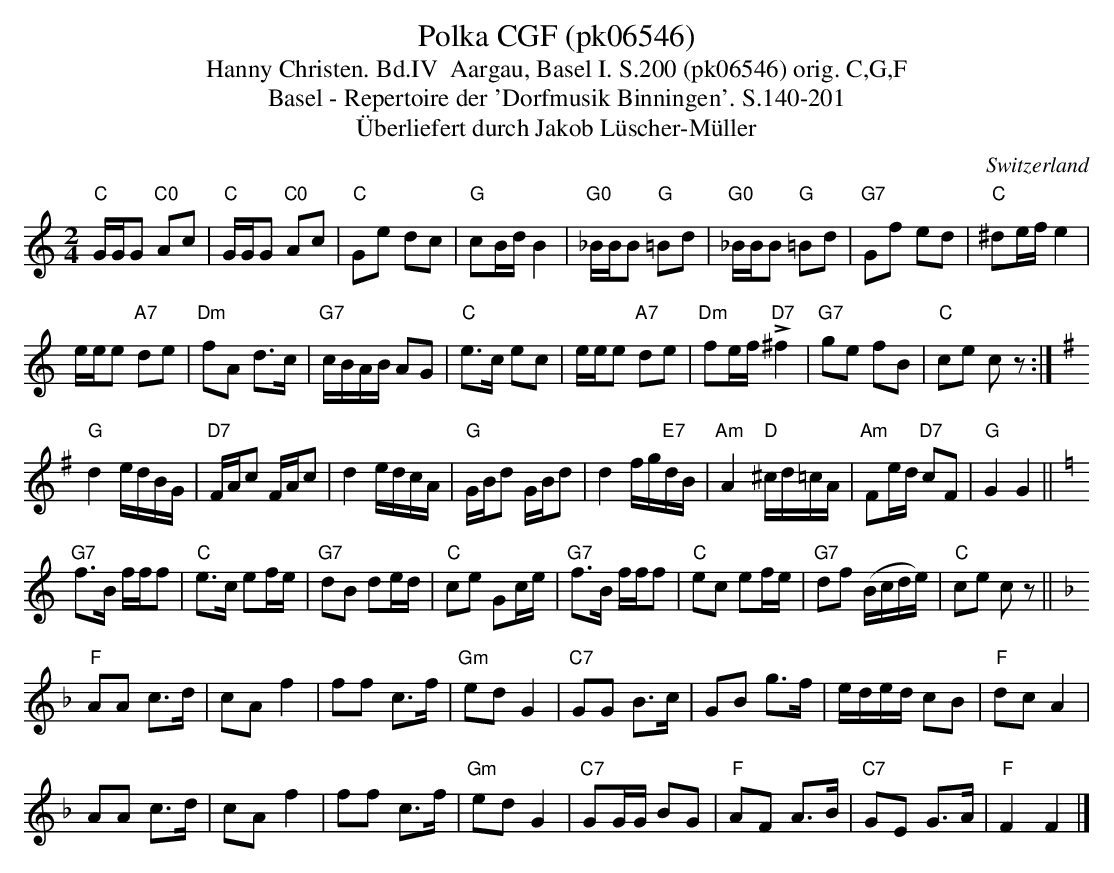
X:1
T:Polka CGF (pk06546)
T:Hanny Christen. Bd.IV  Aargau, Basel I. S.200 (pk06546) orig. C,G,F
T: Basel - Repertoire der 'Dorfmusik Binningen'. S.140-201
T:Überliefert durch Jakob Lüscher-Müller
M:2/4
L:1/8
O:Switzerland
K:C major
"C"G/G/G "C0"Ac | "C"G/G/G "C0"Ac | "C"Ge dc | "G"cB/d/B2 | "G0"_B/B/B "G"=Bd | "G0"_B/B/B "G"=Bd | "G7"Gf ed | "C"^de/f/e2 |
e/e/e "A7"de | "Dm"fA d>c | "G7"c/B/A/B/ AG | "C"e>c ec | e/e/e "A7"de | "Dm"fe/f/ !>!"D7"^f2 | "G7"ge fB | "C"ce cz :| [K:G]
"G"d2e/d/B/G/ | "D7"F/A/c F/A/c | d2 e/d/c/A/ | "G"G/B/d G/B/d | d2 f/g/"E7"d/B/ | "Am"A2 "D"^c/d/=c/A/ | "Am"Fe/d/ "D7"cF | "G"G2G2 || [K:C]
"G7"f>B f/f/f | "C"e>c ef/e/ | "G7"dB de/d/ | "C"ce Gc/e/ | "G7"f>B f/f/f | "C"ec ef/e/ | "G7"df (B/c/d/e/) | "C"ce cz || [K:F]
"F"AA c>d | cAf2 | ff c>f | "Gm"edG2 | "C7"GG B>c | GB g>f | e/d/e/d/ cB | "F"dcA2 |
AA c>d | cAf2 | ff c>f | "Gm"edG2 | "C7"GG/G/ BG | "F"AF A>B | "C7"GE G>A | "F"F2F2 |]
